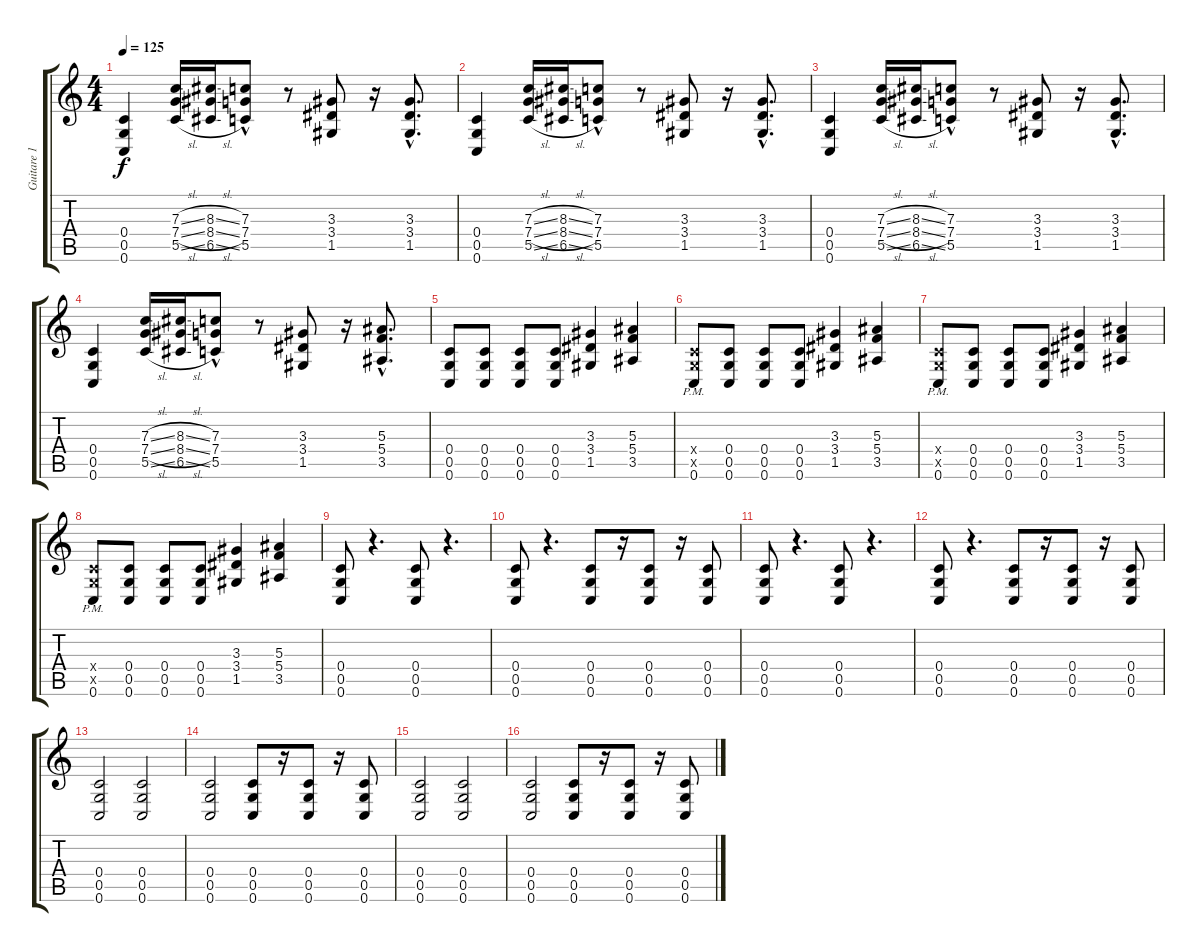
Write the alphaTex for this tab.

\track ("Guitare 1" "Guitare 1") {instrument distortionguitar}
\staff {score tabs}
\tuning (D4 A3 F3 C3 G2 C2) {hide}
\ts (4 4)
\section ("" "")
\tempo 125
\clef g2
\ks c
(0.4 0.5 0.6).4{dy f} (7.3{sl} 7.4{sl} 5.5{sl}).16 (8.3{sl} 8.4{sl} 6.5{sl}).16 (7.3 7.4 5.5{hac}).8 r.8 (3.3 3.4 1.5).8 r.16 (3.3{hac} 3.4{hac} 1.5{hac}).8{d} |
(0.4 0.5 0.6).4 (7.3{sl} 7.4{sl} 5.5{sl}).16 (8.3{sl} 8.4{sl} 6.5{sl}).16 (7.3 7.4 5.5{hac}).8 r.8 (3.3 3.4 1.5).8 r.16 (3.3{hac} 3.4{hac} 1.5{hac}).8{d} |
(0.4 0.5 0.6).4 (7.3{sl} 7.4{sl} 5.5{sl}).16 (8.3{sl} 8.4{sl} 6.5{sl}).16 (7.3 7.4 5.5{hac}).8 r.8 (3.3 3.4 1.5).8 r.16 (3.3{hac} 3.4{hac} 1.5{hac}).8{d} |
(0.4 0.5 0.6).4 (7.3{sl} 7.4{sl} 5.5{sl}).16 (8.3{sl} 8.4{sl} 6.5{sl}).16 (7.3 7.4 5.5{hac}).8 r.8 (3.3 3.4 1.5).8 r.16 (5.3{hac} 5.4{hac} 3.5{hac}).8{d} |
(0.4 0.5 0.6).8 (0.4 0.5 0.6).8 (0.4 0.5 0.6).8 (0.4 0.5 0.6).8 (3.3 3.4 1.5).4 (5.3 5.4 3.5).4 |
(0.4{x} 0.5{x} 0.6{pm}).8 (0.4 0.5 0.6).8 (0.4 0.5 0.6).8 (0.4 0.5 0.6).8 (3.3 3.4 1.5).4 (5.3 5.4 3.5).4 |
(0.4{x} 0.5{x} 0.6{pm}).8 (0.4 0.5 0.6).8 (0.4 0.5 0.6).8 (0.4 0.5 0.6).8 (3.3 3.4 1.5).4 (5.3 5.4 3.5).4 |
(0.4{x} 0.5{x} 0.6{pm}).8 (0.4 0.5 0.6).8 (0.4 0.5 0.6).8 (0.4 0.5 0.6).8 (3.3 3.4 1.5).4 (5.3 5.4 3.5).4 |
\section ("" "")
(0.4 0.5 0.6).8 r.4{d} (0.4 0.5 0.6).8 r.4{d} |
(0.4 0.5 0.6).8 r.4{d} (0.4 0.5 0.6).8 r.16 (0.4 0.5 0.6).8 r.16 (0.4 0.5 0.6).8 |
(0.4 0.5 0.6).8 r.4{d} (0.4 0.5 0.6).8 r.4{d} |
(0.4 0.5 0.6).8 r.4{d} (0.4 0.5 0.6).8 r.16 (0.4 0.5 0.6).8 r.16 (0.4 0.5 0.6).8 |
(0.4 0.5 0.6).2 (0.4 0.5 0.6).2 |
(0.4 0.5 0.6).2 (0.4 0.5 0.6).8 r.16 (0.4 0.5 0.6).8 r.16 (0.4 0.5 0.6).8 |
(0.4 0.5 0.6).2 (0.4 0.5 0.6).2 |
(0.4 0.5 0.6).2 (0.4 0.5 0.6).8 r.16 (0.4 0.5 0.6).8 r.16 (0.4 0.5 0.6).8
